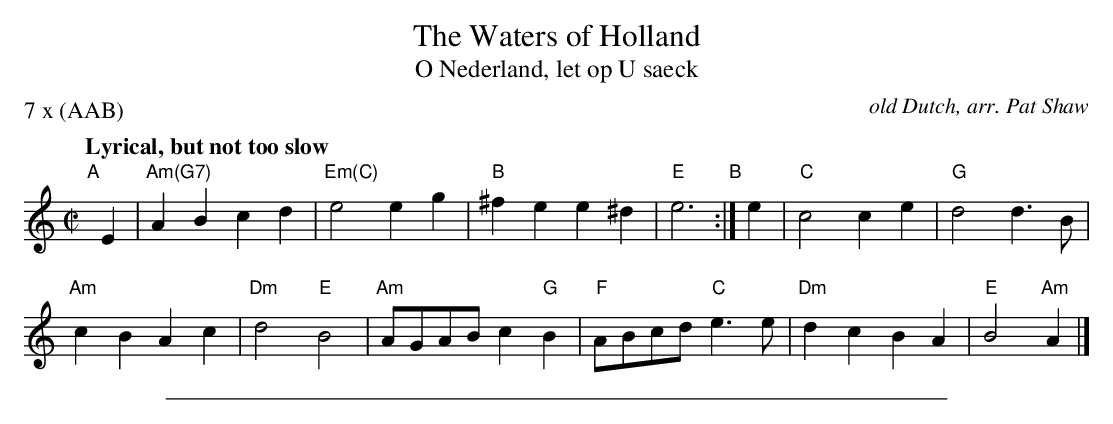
X:1
T: The Waters of Holland
T: O Nederland, let op U saeck
C: old Dutch, arr. Pat Shaw
P: 7 x (AAB)
Q: "Lyrical, but not too slow"
M: C|
L: 1/8
K: Am
"A"[|] E2 |\
"Am(G7)"A2B2 c2d2 | "Em(C)"e4 e2g2 | "B"^f2e2 e2^d2 | "E"e6 "B":| e2 | "C"c4 c2e2 | "G"d4 d3B |
"Am"c2B2 A2c2 | "Dm"d4 "E"B4 | "Am"AGAB c2"G"B2 | "F"ABcd "C"e3e | "Dm"d2c2 B2A2 | "E"B4 "Am"A2 |]
